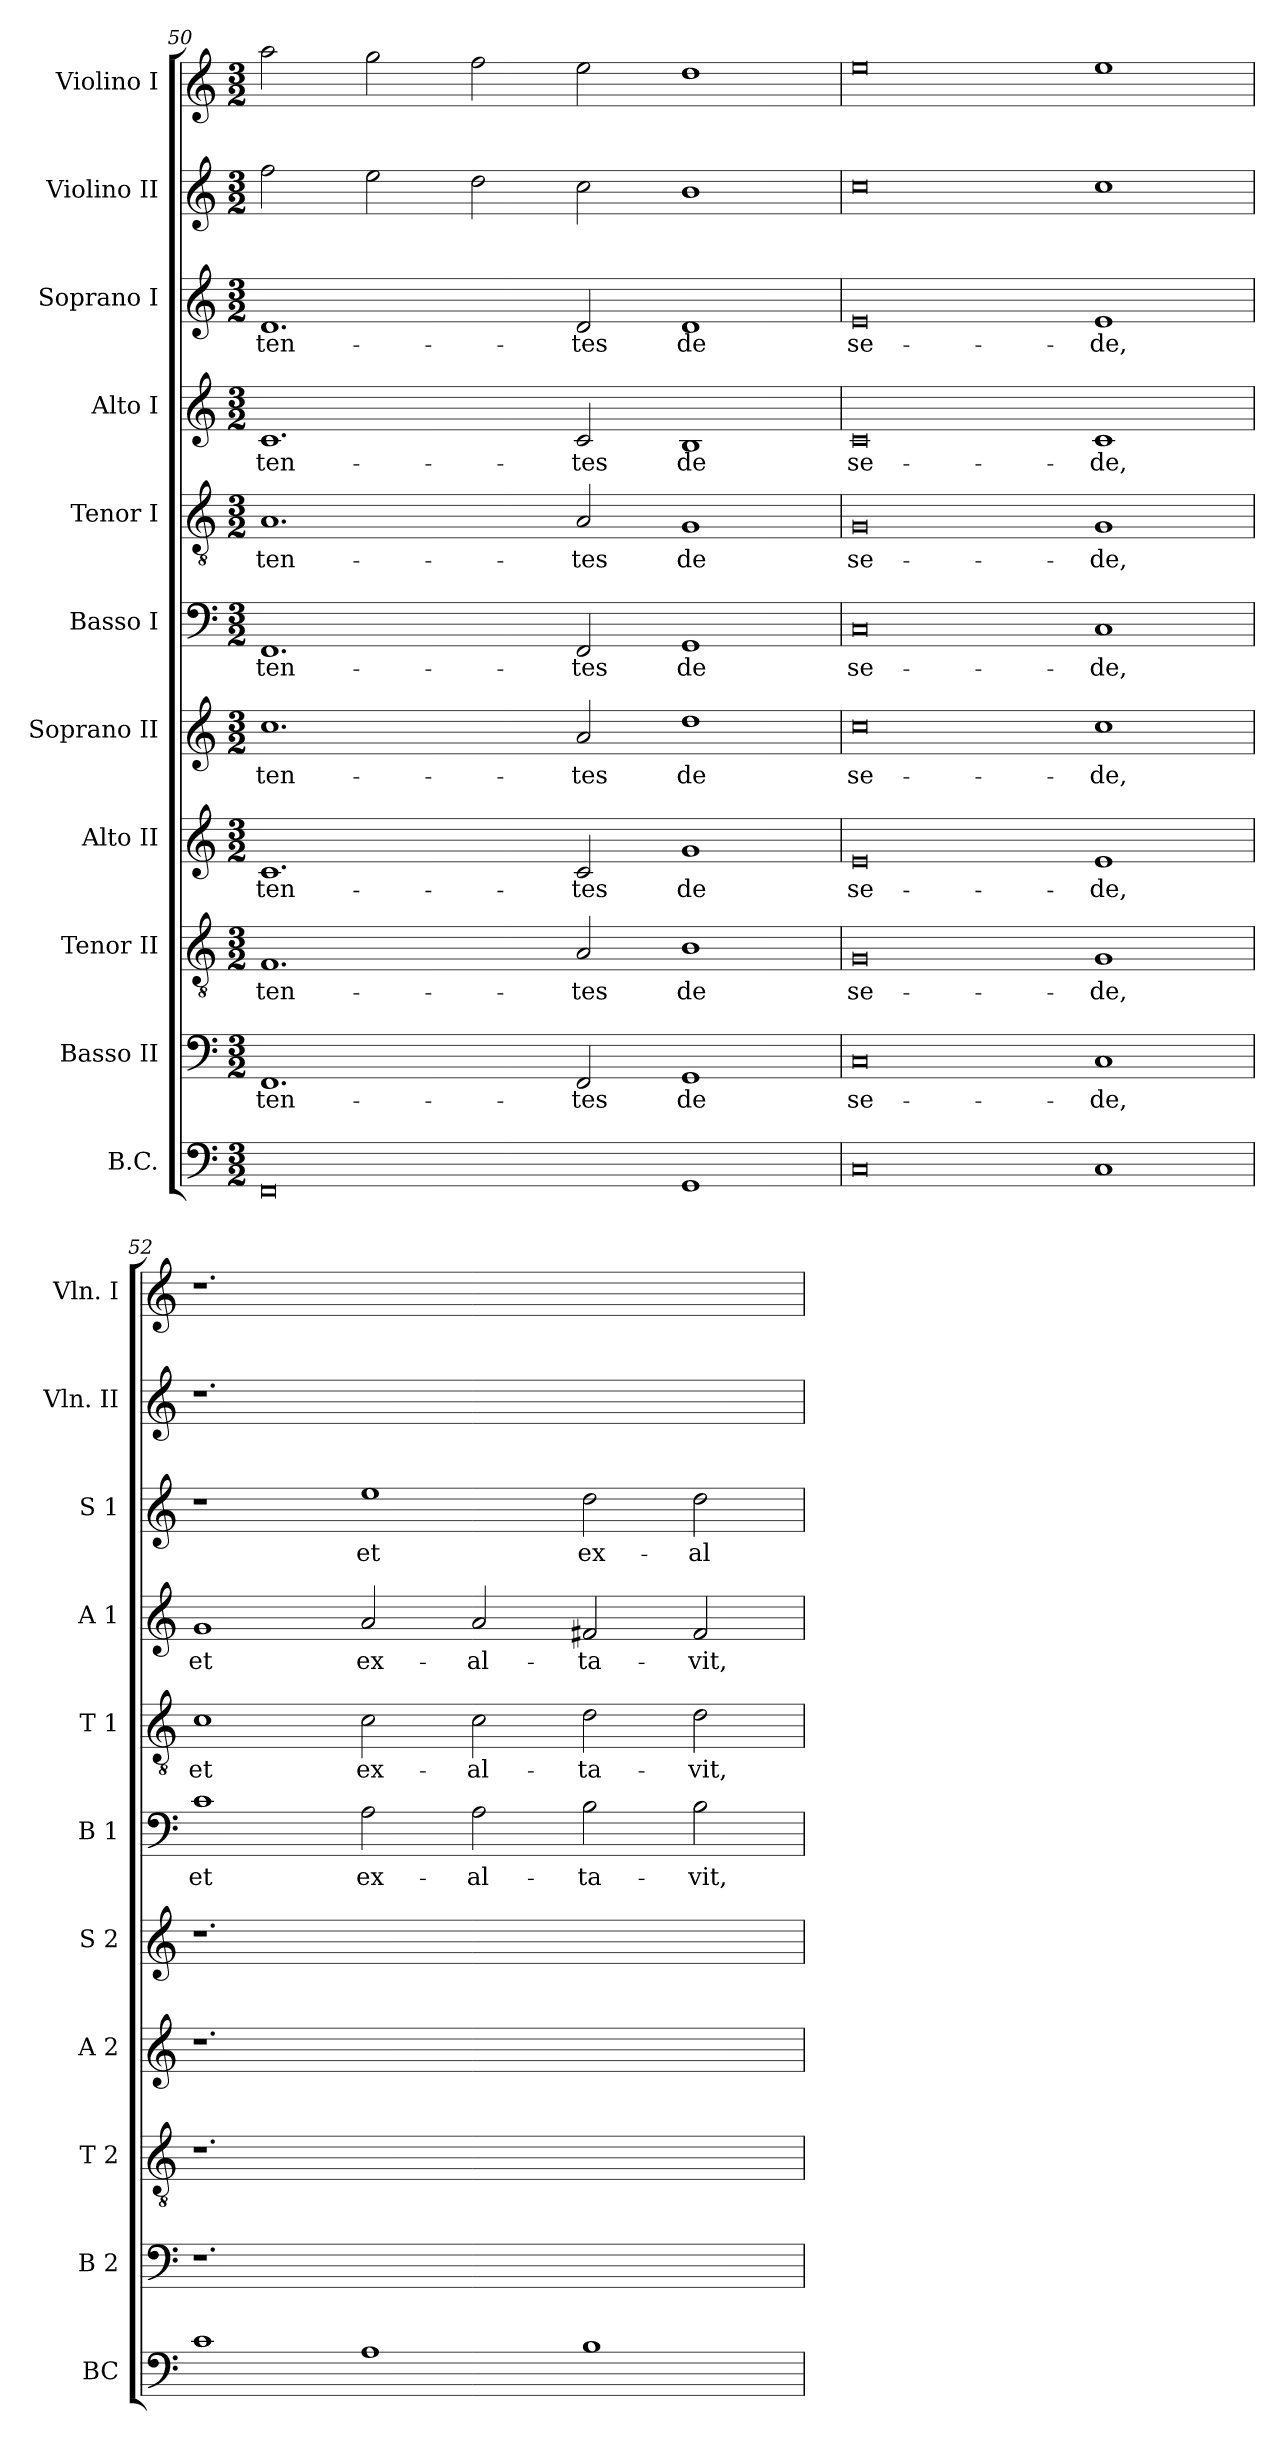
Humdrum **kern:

**kern	**kern	**text	**kern	**text	**kern	**text	**kern	**text	**kern	**text	**kern	**text	**kern	**text	**kern	**text	**kern	**kern
*part11	*part10	*part10	*part9	*part9	*part8	*part8	*part7	*part7	*part6	*part6	*part5	*part5	*part4	*part4	*part3	*part3	*part2	*part1
*staff11	*staff10	*staff10	*staff9	*staff9	*staff8	*staff8	*staff7	*staff7	*staff6	*staff6	*staff5	*staff5	*staff4	*staff4	*staff3	*staff3	*staff2	*staff1
*I"B.C.	*I"Basso II	*	*I"Tenor II	*	*I"Alto II	*	*I"Soprano II	*	*I"Basso I	*	*I"Tenor I	*	*I"Alto I	*	*I"Soprano I	*	*I"Violino II	*I"Violino I
*I'BC	*I'B 2	*	*I'T 2	*	*I'A 2	*	*I'S 2	*	*I'B 1	*	*I'T 1	*	*I'A 1	*	*I'S 1	*	*I'Vln. II	*I'Vln. I
*clefF4	*clefF4	*	*clefGv2	*	*clefG2	*	*clefG2	*	*clefF4	*	*clefGv2	*	*clefG2	*	*clefG2	*	*clefG2	*clefG2
*k[]	*k[]	*	*k[]	*	*k[]	*	*k[]	*	*k[]	*	*k[]	*	*k[]	*	*k[]	*	*k[]	*k[]
*C:	*C:	*	*C:	*	*C:	*	*C:	*	*C:	*	*C:	*	*C:	*	*C:	*	*C:	*C:
*M3/2	*M3/2	*	*M3/2	*	*M3/2	*	*M3/2	*	*M3/2	*	*M3/2	*	*M3/2	*	*M3/2	*	*M3/2	*M3/2
=50	=50	=50	=50	=50	=50	=50	=50	=50	=50	=50	=50	=50	=50	=50	=50	=50	=50	=50
!	!	!LO:LY:b	!	!	!	!	!	!	!	!	!	!	!	!	!	!	!	!
!	!	!	!	!LO:LY:b	!	!	!	!	!	!	!	!	!	!	!	!	!	!
!	!	!	!	!	!	!LO:LY:b	!	!	!	!	!	!	!	!	!	!	!	!
!	!	!	!	!	!	!	!	!LO:LY:b	!	!	!	!	!	!	!	!	!	!
!	!	!	!	!	!	!	!	!	!	!LO:LY:b	!	!	!	!	!	!	!	!
!	!	!	!	!	!	!	!	!	!	!	!	!LO:LY:b	!	!	!	!	!	!
!	!	!	!	!	!	!	!	!	!	!	!	!	!	!LO:LY:b	!	!	!	!
!	!	!	!	!	!	!	!	!	!	!	!	!	!	!	!	!LO:LY:b	!	!
0FF	1.FF	-ten-	1.F	-ten-	1.c	-ten-	1.cc	-ten-	1.FF	-ten-	1.A	-ten-	1.c	-ten-	1.d	-ten-	2ff\	2aa\
.	.	.	.	.	.	.	.	.	.	.	.	.	.	.	.	.	2ee\	2gg\
.	.	.	.	.	.	.	.	.	.	.	.	.	.	.	.	.	2dd\	2ff\
!	!	!LO:LY:b	!	!	!	!	!	!	!	!	!	!	!	!	!	!	!	!
!	!	!	!	!LO:LY:b	!	!	!	!	!	!	!	!	!	!	!	!	!	!
!	!	!	!	!	!	!LO:LY:b	!	!	!	!	!	!	!	!	!	!	!	!
!	!	!	!	!	!	!	!	!LO:LY:b	!	!	!	!	!	!	!	!	!	!
!	!	!	!	!	!	!	!	!	!	!LO:LY:b	!	!	!	!	!	!	!	!
!	!	!	!	!	!	!	!	!	!	!	!	!LO:LY:b	!	!	!	!	!	!
!	!	!	!	!	!	!	!	!	!	!	!	!	!	!LO:LY:b	!	!	!	!
!	!	!	!	!	!	!	!	!	!	!	!	!	!	!	!	!LO:LY:b	!	!
.	2FF/	-tes	2A/	-tes	2c/	-tes	2a/	-tes	2FF/	-tes	2A/	-tes	2c/	-tes	2d/	-tes	2cc\	2ee\
!	!	!LO:LY:b	!	!	!	!	!	!	!	!	!	!	!	!	!	!	!	!
!	!	!	!	!LO:LY:b	!	!	!	!	!	!	!	!	!	!	!	!	!	!
!	!	!	!	!	!	!LO:LY:b	!	!	!	!	!	!	!	!	!	!	!	!
!	!	!	!	!	!	!	!	!LO:LY:b	!	!	!	!	!	!	!	!	!	!
!	!	!	!	!	!	!	!	!	!	!LO:LY:b	!	!	!	!	!	!	!	!
!	!	!	!	!	!	!	!	!	!	!	!	!LO:LY:b	!	!	!	!	!	!
!	!	!	!	!	!	!	!	!	!	!	!	!	!	!LO:LY:b	!	!	!	!
!	!	!	!	!	!	!	!	!	!	!	!	!	!	!	!	!LO:LY:b	!	!
1GG	1GG	de	1B	de	1g	de	1dd	de	1GG	de	1G	de	1B	de	1d	de	1b	1dd
!!LO:PB:g=z
=51	=51	=51	=51	=51	=51	=51	=51	=51	=51	=51	=51	=51	=51	=51	=51	=51	=51	=51
!	!	!LO:LY:b	!	!	!	!	!	!	!	!	!	!	!	!	!	!	!	!
!	!	!	!	!LO:LY:b	!	!	!	!	!	!	!	!	!	!	!	!	!	!
!	!	!	!	!	!	!LO:LY:b	!	!	!	!	!	!	!	!	!	!	!	!
!	!	!	!	!	!	!	!	!LO:LY:b	!	!	!	!	!	!	!	!	!	!
!	!	!	!	!	!	!	!	!	!	!LO:LY:b	!	!	!	!	!	!	!	!
!	!	!	!	!	!	!	!	!	!	!	!	!LO:LY:b	!	!	!	!	!	!
!	!	!	!	!	!	!	!	!	!	!	!	!	!	!LO:LY:b	!	!	!	!
!	!	!	!	!	!	!	!	!	!	!	!	!	!	!	!	!LO:LY:b	!	!
0C	0C	se-	0G	se-	0e	se-	0cc	se-	0C	se-	0G	se-	0c	se-	0e	se-	0cc	0ee
!	!	!LO:LY:b	!	!	!	!	!	!	!	!	!	!	!	!	!	!	!	!
!	!	!	!	!LO:LY:b	!	!	!	!	!	!	!	!	!	!	!	!	!	!
!	!	!	!	!	!	!LO:LY:b	!	!	!	!	!	!	!	!	!	!	!	!
!	!	!	!	!	!	!	!	!LO:LY:b	!	!	!	!	!	!	!	!	!	!
!	!	!	!	!	!	!	!	!	!	!LO:LY:b	!	!	!	!	!	!	!	!
!	!	!	!	!	!	!	!	!	!	!	!	!LO:LY:b	!	!	!	!	!	!
!	!	!	!	!	!	!	!	!	!	!	!	!	!	!LO:LY:b	!	!	!	!
!	!	!	!	!	!	!	!	!	!	!	!	!	!	!	!	!LO:LY:b	!	!
1C	1C	-de,	1G	-de,	1e	-de,	1cc	-de,	1C	-de,	1G	-de,	1c	-de,	1e	-de,	1cc	1ee
=52	=52	=52	=52	=52	=52	=52	=52	=52	=52	=52	=52	=52	=52	=52	=52	=52	=52	=52
!	!	!	!	!	!	!	!	!	!	!LO:LY:b	!	!	!	!	!	!	!	!
!	!	!	!	!	!	!	!	!	!	!	!	!LO:LY:b	!	!	!	!	!	!
!	!	!	!	!	!	!	!	!	!	!	!	!	!	!LO:LY:b	!	!	!	!
1c	1.r	.	1.r	.	1.r	.	1.r	.	1c	et	1c	et	1g	et	1r	.	1.r	1.r
!	!	!	!	!	!	!	!	!	!	!LO:LY:b	!	!	!	!	!	!	!	!
!	!	!	!	!	!	!	!	!	!	!	!	!LO:LY:b	!	!	!	!	!	!
!	!	!	!	!	!	!	!	!	!	!	!	!	!	!LO:LY:b	!	!	!	!
!	!	!	!	!	!	!	!	!	!	!	!	!	!	!	!	!LO:LY:b	!	!
1A	.	.	.	.	.	.	.	.	2A\	ex-	2c\	ex-	2a/	ex-	1ee	et	.	.
!	!	!	!	!	!	!	!	!	!	!LO:LY:b	!	!	!	!	!	!	!	!
!	!	!	!	!	!	!	!	!	!	!	!	!LO:LY:b	!	!	!	!	!	!
!	!	!	!	!	!	!	!	!	!	!	!	!	!	!LO:LY:b	!	!	!	!
.	1.ryy	.	1.ryy	.	1.ryy	.	1.ryy	.	2A\	-al-	2c\	-al-	2a/	-al-	.	.	1.ryy	1.ryy
!	!	!	!	!	!	!	!	!	!	!LO:LY:b	!	!	!	!	!	!	!	!
!	!	!	!	!	!	!	!	!	!	!	!	!LO:LY:b	!	!	!	!	!	!
!	!	!	!	!	!	!	!	!	!	!	!	!	!	!LO:LY:b	!	!	!	!
!	!	!	!	!	!	!	!	!	!	!	!	!	!	!	!	!LO:LY:b	!	!
1B	.	.	.	.	.	.	.	.	2B\	-ta-	2d\	-ta-	2f#X/	-ta-	2dd\	ex-	.	.
!	!	!	!	!	!	!	!	!	!	!LO:LY:b	!	!	!	!	!	!	!	!
!	!	!	!	!	!	!	!	!	!	!	!	!LO:LY:b	!	!	!	!	!	!
!	!	!	!	!	!	!	!	!	!	!	!	!	!	!LO:LY:b	!	!	!	!
!	!	!	!	!	!	!	!	!	!	!	!	!	!	!	!	!LO:LY:b	!	!
.	.	.	.	.	.	.	.	.	2B\	-vit,	2d\	-vit,	2f#/	-vit,	2dd\	-al-	.	.
=	=	=	=	=	=	=	=	=	=	=	=	=	=	=	=	=	=	=
*-	*-	*-	*-	*-	*-	*-	*-	*-	*-	*-	*-	*-	*-	*-	*-	*-	*-	*-
